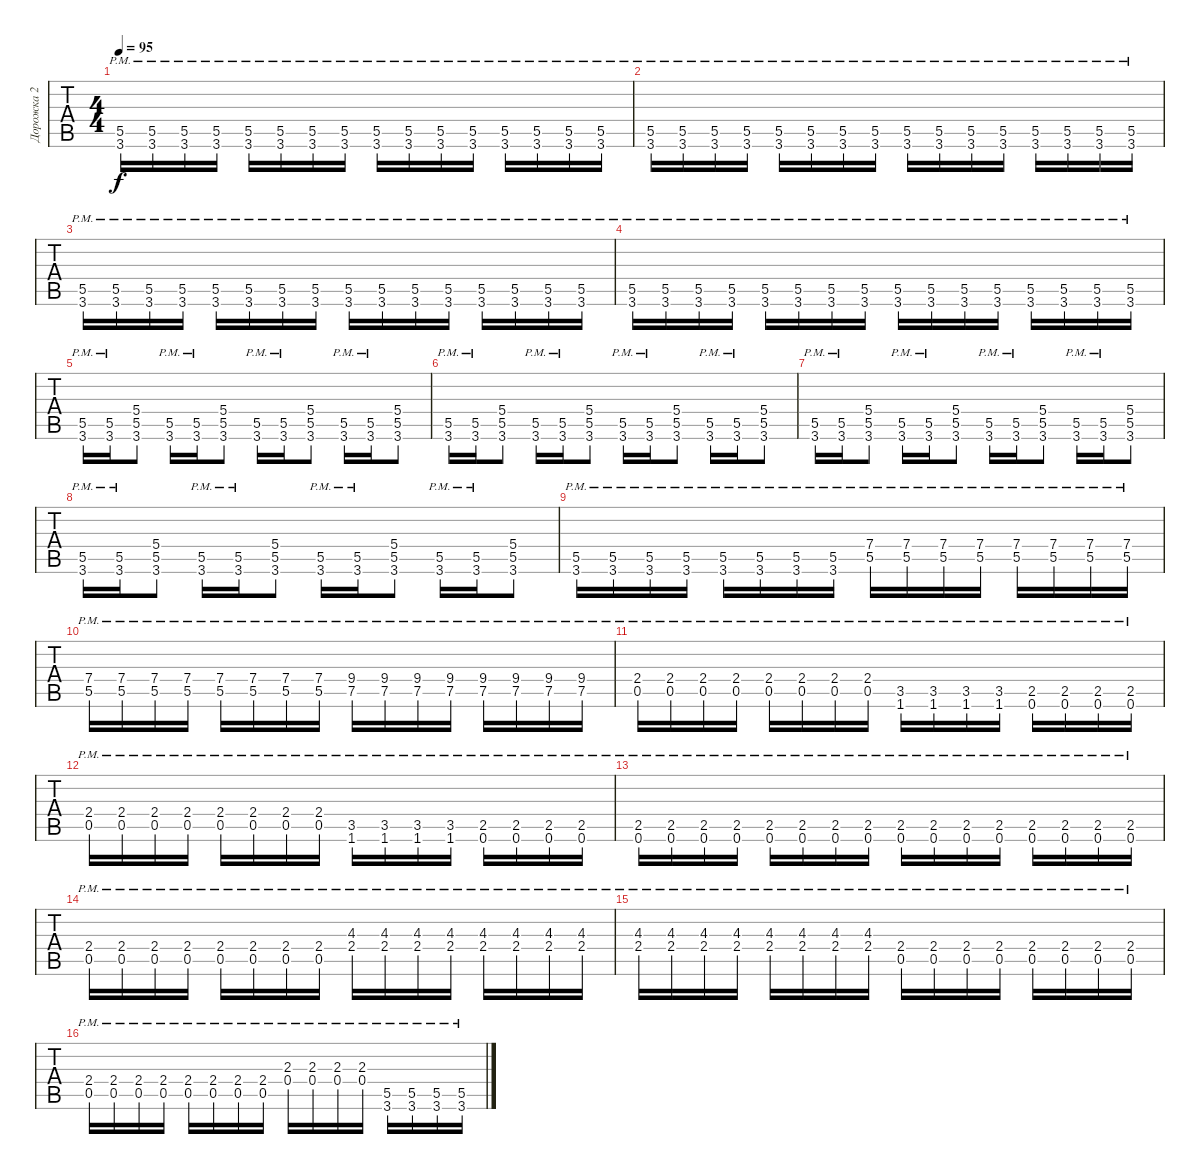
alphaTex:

\track ("Дорожка 2" "Дорожка 2") {instrument distortionguitar}
\staff {tabs}
\tuning (E4 B3 G3 D3 A2 E2) {hide}
\ts (4 4)
\tempo 95
\clef g2
\ks c
(5.5{pm} 3.6{pm}).16{dy f} (5.5{pm} 3.6{pm}).16 (5.5{pm} 3.6{pm}).16 (5.5{pm} 3.6{pm}).16 (5.5{pm} 3.6{pm}).16 (5.5{pm} 3.6{pm}).16 (5.5{pm} 3.6{pm}).16 (5.5{pm} 3.6{pm}).16 (5.5{pm} 3.6{pm}).16 (5.5{pm} 3.6{pm}).16 (5.5{pm} 3.6{pm}).16 (5.5{pm} 3.6{pm}).16 (5.5{pm} 3.6{pm}).16 (5.5{pm} 3.6{pm}).16 (5.5{pm} 3.6{pm}).16 (5.5{pm} 3.6{pm}).16 |
(5.5{pm} 3.6{pm}).16 (5.5{pm} 3.6{pm}).16 (5.5{pm} 3.6{pm}).16 (5.5{pm} 3.6{pm}).16 (5.5{pm} 3.6{pm}).16 (5.5{pm} 3.6{pm}).16 (5.5{pm} 3.6{pm}).16 (5.5{pm} 3.6{pm}).16 (5.5{pm} 3.6{pm}).16 (5.5{pm} 3.6{pm}).16 (5.5{pm} 3.6{pm}).16 (5.5{pm} 3.6{pm}).16 (5.5{pm} 3.6{pm}).16 (5.5{pm} 3.6{pm}).16 (5.5{pm} 3.6{pm}).16 (5.5{pm} 3.6{pm}).16 |
(5.5{pm} 3.6{pm}).16 (5.5{pm} 3.6{pm}).16 (5.5{pm} 3.6{pm}).16 (5.5{pm} 3.6{pm}).16 (5.5{pm} 3.6{pm}).16 (5.5{pm} 3.6{pm}).16 (5.5{pm} 3.6{pm}).16 (5.5{pm} 3.6{pm}).16 (5.5{pm} 3.6{pm}).16 (5.5{pm} 3.6{pm}).16 (5.5{pm} 3.6{pm}).16 (5.5{pm} 3.6{pm}).16 (5.5{pm} 3.6{pm}).16 (5.5{pm} 3.6{pm}).16 (5.5{pm} 3.6{pm}).16 (5.5{pm} 3.6{pm}).16 |
(5.5{pm} 3.6{pm}).16 (5.5{pm} 3.6{pm}).16 (5.5{pm} 3.6{pm}).16 (5.5{pm} 3.6{pm}).16 (5.5{pm} 3.6{pm}).16 (5.5{pm} 3.6{pm}).16 (5.5{pm} 3.6{pm}).16 (5.5{pm} 3.6{pm}).16 (5.5{pm} 3.6{pm}).16 (5.5{pm} 3.6{pm}).16 (5.5{pm} 3.6{pm}).16 (5.5{pm} 3.6{pm}).16 (5.5{pm} 3.6{pm}).16 (5.5{pm} 3.6{pm}).16 (5.5{pm} 3.6{pm}).16 (5.5{pm} 3.6{pm}).16 |
(5.5{pm} 3.6{pm}).16 (5.5{pm} 3.6{pm}).16 (5.4 5.5 3.6).8 (5.5{pm} 3.6{pm}).16 (5.5{pm} 3.6{pm}).16 (5.4 5.5 3.6).8 (5.5{pm} 3.6{pm}).16 (5.5{pm} 3.6{pm}).16 (5.4 5.5 3.6).8 (5.5{pm} 3.6{pm}).16 (5.5{pm} 3.6{pm}).16 (5.4 5.5 3.6).8 |
(5.5{pm} 3.6{pm}).16 (5.5{pm} 3.6{pm}).16 (5.4 5.5 3.6).8 (5.5{pm} 3.6{pm}).16 (5.5{pm} 3.6{pm}).16 (5.4 5.5 3.6).8 (5.5{pm} 3.6{pm}).16 (5.5{pm} 3.6{pm}).16 (5.4 5.5 3.6).8 (5.5{pm} 3.6{pm}).16 (5.5{pm} 3.6{pm}).16 (5.4 5.5 3.6).8 |
(5.5{pm} 3.6{pm}).16 (5.5{pm} 3.6{pm}).16 (5.4 5.5 3.6).8 (5.5{pm} 3.6{pm}).16 (5.5{pm} 3.6{pm}).16 (5.4 5.5 3.6).8 (5.5{pm} 3.6{pm}).16 (5.5{pm} 3.6{pm}).16 (5.4 5.5 3.6).8 (5.5{pm} 3.6{pm}).16 (5.5{pm} 3.6{pm}).16 (5.4 5.5 3.6).8 |
(5.5{pm} 3.6{pm}).16 (5.5{pm} 3.6{pm}).16 (5.4 5.5 3.6).8 (5.5{pm} 3.6{pm}).16 (5.5{pm} 3.6{pm}).16 (5.4 5.5 3.6).8 (5.5{pm} 3.6{pm}).16 (5.5{pm} 3.6{pm}).16 (5.4 5.5 3.6).8 (5.5{pm} 3.6{pm}).16 (5.5{pm} 3.6{pm}).16 (5.4 5.5 3.6).8 |
(5.5{pm} 3.6{pm}).16 (5.5{pm} 3.6{pm}).16 (5.5{pm} 3.6{pm}).16 (5.5{pm} 3.6{pm}).16 (5.5{pm} 3.6{pm}).16 (5.5{pm} 3.6{pm}).16 (5.5{pm} 3.6{pm}).16 (5.5{pm} 3.6{pm}).16 (7.4{pm} 5.5{pm}).16 (7.4{pm} 5.5{pm}).16 (7.4{pm} 5.5{pm}).16 (7.4{pm} 5.5{pm}).16 (7.4{pm} 5.5{pm}).16 (7.4{pm} 5.5{pm}).16 (7.4{pm} 5.5{pm}).16 (7.4{pm} 5.5{pm}).16 |
(7.4{pm} 5.5{pm}).16 (7.4{pm} 5.5{pm}).16 (7.4{pm} 5.5{pm}).16 (7.4{pm} 5.5{pm}).16 (7.4{pm} 5.5{pm}).16 (7.4{pm} 5.5{pm}).16 (7.4{pm} 5.5{pm}).16 (7.4{pm} 5.5{pm}).16 (9.4{pm} 7.5{pm}).16 (9.4{pm} 7.5{pm}).16 (9.4{pm} 7.5{pm}).16 (9.4{pm} 7.5{pm}).16 (9.4{pm} 7.5{pm}).16 (9.4{pm} 7.5{pm}).16 (9.4{pm} 7.5{pm}).16 (9.4{pm} 7.5{pm}).16 |
(2.4{pm} 0.5{pm}).16 (2.4{pm} 0.5{pm}).16 (2.4{pm} 0.5{pm}).16 (2.4{pm} 0.5{pm}).16 (2.4{pm} 0.5{pm}).16 (2.4{pm} 0.5{pm}).16 (2.4{pm} 0.5{pm}).16 (2.4{pm} 0.5{pm}).16 (3.5{pm} 1.6{pm}).16 (3.5{pm} 1.6{pm}).16 (3.5{pm} 1.6{pm}).16 (3.5{pm} 1.6{pm}).16 (2.5{pm} 0.6{pm}).16 (2.5{pm} 0.6{pm}).16 (2.5{pm} 0.6{pm}).16 (2.5{pm} 0.6{pm}).16 |
(2.4{pm} 0.5{pm}).16 (2.4{pm} 0.5{pm}).16 (2.4{pm} 0.5{pm}).16 (2.4{pm} 0.5{pm}).16 (2.4{pm} 0.5{pm}).16 (2.4{pm} 0.5{pm}).16 (2.4{pm} 0.5{pm}).16 (2.4{pm} 0.5{pm}).16 (3.5{pm} 1.6{pm}).16 (3.5{pm} 1.6{pm}).16 (3.5{pm} 1.6{pm}).16 (3.5{pm} 1.6{pm}).16 (2.5{pm} 0.6{pm}).16 (2.5{pm} 0.6{pm}).16 (2.5{pm} 0.6{pm}).16 (2.5{pm} 0.6{pm}).16 |
(2.5{pm} 0.6{pm}).16 (2.5{pm} 0.6{pm}).16 (2.5{pm} 0.6{pm}).16 (2.5{pm} 0.6{pm}).16 (2.5{pm} 0.6{pm}).16 (2.5{pm} 0.6{pm}).16 (2.5{pm} 0.6{pm}).16 (2.5{pm} 0.6{pm}).16 (2.5{pm} 0.6{pm}).16 (2.5{pm} 0.6{pm}).16 (2.5{pm} 0.6{pm}).16 (2.5{pm} 0.6{pm}).16 (2.5{pm} 0.6{pm}).16 (2.5{pm} 0.6{pm}).16 (2.5{pm} 0.6{pm}).16 (2.5{pm} 0.6{pm}).16 |
(2.4{pm} 0.5{pm}).16 (2.4{pm} 0.5{pm}).16 (2.4{pm} 0.5{pm}).16 (2.4{pm} 0.5{pm}).16 (2.4{pm} 0.5{pm}).16 (2.4{pm} 0.5{pm}).16 (2.4{pm} 0.5{pm}).16 (2.4{pm} 0.5{pm}).16 (4.3{pm} 2.4{pm}).16 (4.3{pm} 2.4{pm}).16 (4.3{pm} 2.4{pm}).16 (4.3{pm} 2.4{pm}).16 (4.3{pm} 2.4{pm}).16 (4.3{pm} 2.4{pm}).16 (4.3{pm} 2.4{pm}).16 (4.3{pm} 2.4{pm}).16 |
(4.3{pm} 2.4{pm}).16 (4.3{pm} 2.4{pm}).16 (4.3{pm} 2.4{pm}).16 (4.3{pm} 2.4{pm}).16 (4.3{pm} 2.4{pm}).16 (4.3{pm} 2.4{pm}).16 (4.3{pm} 2.4{pm}).16 (4.3{pm} 2.4{pm}).16 (2.4{pm} 0.5{pm}).16 (2.4{pm} 0.5{pm}).16 (2.4{pm} 0.5{pm}).16 (2.4{pm} 0.5{pm}).16 (2.4{pm} 0.5{pm}).16 (2.4{pm} 0.5{pm}).16 (2.4{pm} 0.5{pm}).16 (2.4{pm} 0.5{pm}).16 |
(2.4{pm} 0.5{pm}).16 (2.4{pm} 0.5{pm}).16 (2.4{pm} 0.5{pm}).16 (2.4{pm} 0.5{pm}).16 (2.4{pm} 0.5{pm}).16 (2.4{pm} 0.5{pm}).16 (2.4{pm} 0.5{pm}).16 (2.4{pm} 0.5{pm}).16 (2.3{pm} 0.4{pm}).16 (2.3{pm} 0.4{pm}).16 (2.3{pm} 0.4{pm}).16 (2.3{pm} 0.4{pm}).16 (5.5{pm} 3.6{pm}).16 (5.5{pm} 3.6{pm}).16 (5.5{pm} 3.6{pm}).16 (5.5{pm} 3.6{pm}).16
